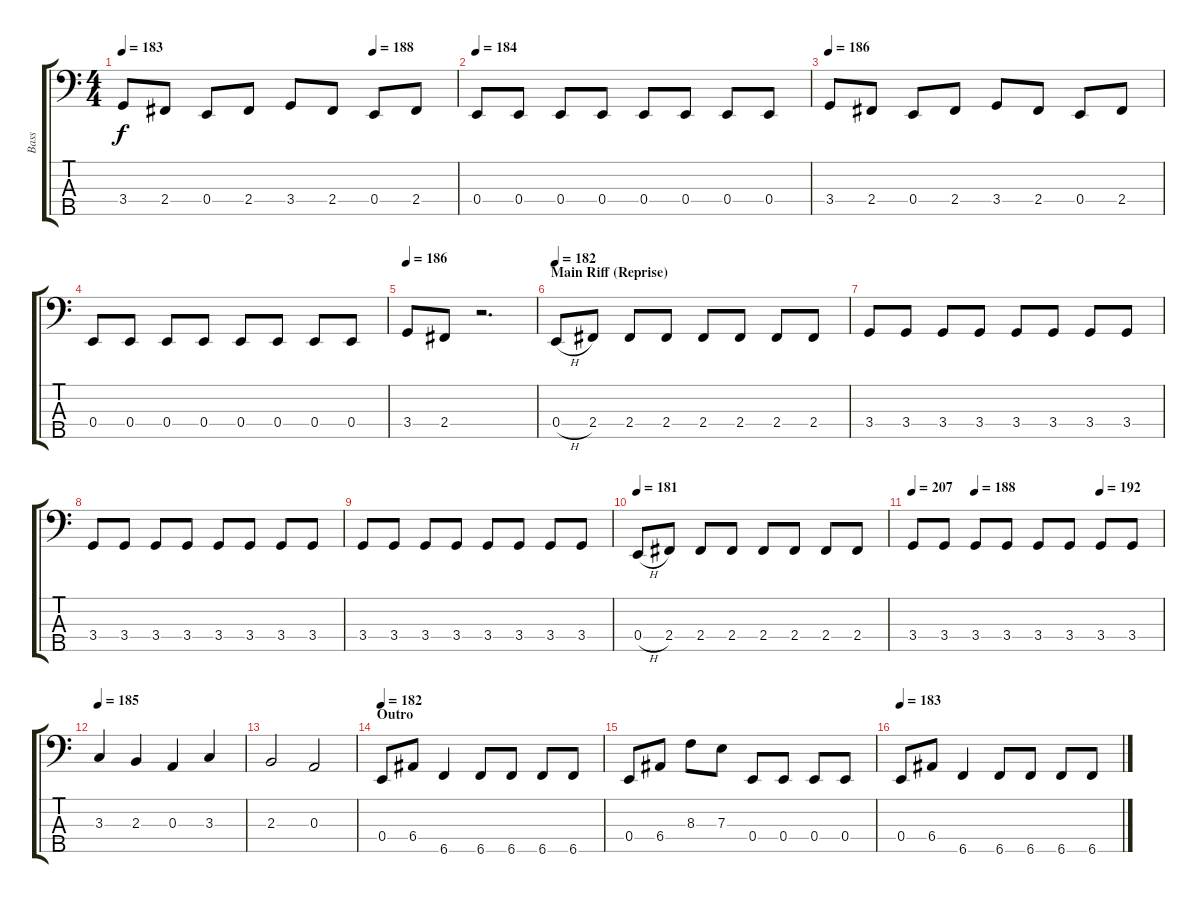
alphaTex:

\track ("Bass" "Bass") {instrument electricbasspick}
\staff {score tabs}
\tuning (G2 D2 A1 E1 B0) {hide}
\ts (4 4)
\tempo 183
\tempo (188 0.75)
\clef f4
\ks c
3.4.8{dy f} 2.4.8 0.4.8 2.4.8 3.4.8 2.4.8 0.4.8 2.4.8 |
\tempo 184
0.4.8 0.4.8 0.4.8 0.4.8 0.4.8 0.4.8 0.4.8 0.4.8 |
\tempo 186
3.4.8 2.4.8 0.4.8 2.4.8 3.4.8 2.4.8 0.4.8 2.4.8 |
0.4.8 0.4.8 0.4.8 0.4.8 0.4.8 0.4.8 0.4.8 0.4.8 |
\tempo 186
3.4.8 2.4.8 r.2{d} |
\section ("" "Main Riff (Reprise)")
\tempo 182
0.4{h}.8 2.4.8 2.4.8 2.4.8 2.4.8 2.4.8 2.4.8 2.4.8 |
3.4.8 3.4.8 3.4.8 3.4.8 3.4.8 3.4.8 3.4.8 3.4.8 |
3.4.8 3.4.8 3.4.8 3.4.8 3.4.8 3.4.8 3.4.8 3.4.8 |
3.4.8 3.4.8 3.4.8 3.4.8 3.4.8 3.4.8 3.4.8 3.4.8 |
\tempo 181
0.4{h}.8 2.4.8 2.4.8 2.4.8 2.4.8 2.4.8 2.4.8 2.4.8 |
\tempo 207
\tempo (188 0.25)
\tempo (192 0.75)
3.4.8 3.4.8 3.4.8 3.4.8 3.4.8 3.4.8 3.4.8 3.4.8 |
\tempo 185
3.3.4 2.3.4 0.3.4 3.3.4 |
2.3.2 0.3.2 |
\section ("" "Outro")
\tempo 182
0.4.8 6.4.8 6.5.4 6.5.8 6.5.8 6.5.8 6.5.8 |
0.4.8 6.4.8 8.3.8 7.3.8 0.4.8 0.4.8 0.4.8 0.4.8 |
\tempo 183
0.4.8 6.4.8 6.5.4 6.5.8 6.5.8 6.5.8 6.5.8
